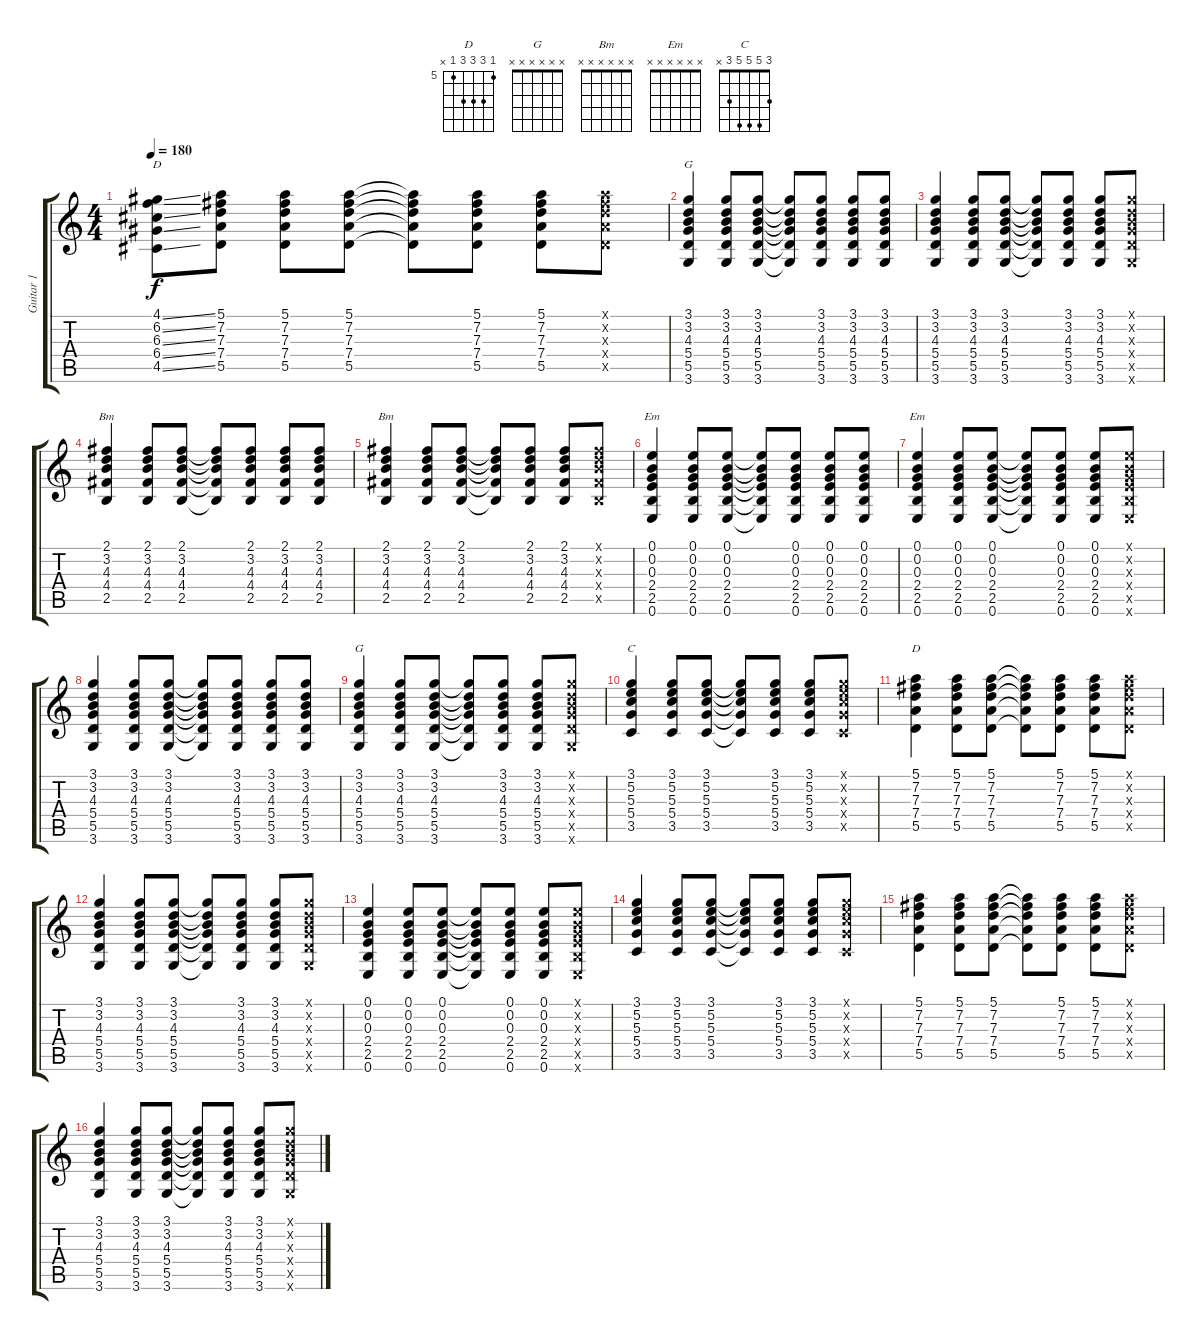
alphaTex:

\track ("Guitar 1" "Guitar 1") {instrument overdrivenguitar}
\staff {score tabs}
\tuning (E4 B3 G3 D3 A2 E2) {hide}
\chord ("D" x x x x x x) {firstfret 0}
\chord ("G" 3 3 4 5 5 3)
\chord ("Bm" 2 3 4 4 2 x)
\chord ("Bm" x x x x x x) {firstfret 0}
\chord ("Em" 0 0 0 2 2 0)
\chord ("Em" x x x x x x) {firstfret 0}
\chord ("G" x x x x x x) {firstfret 0}
\chord ("C" 3 5 5 5 3 x)
\chord ("D" 5 7 7 7 5 x) {firstfret 5}
\ts (4 4)
\tempo 180
\clef g2
\ks c
(4.1{ss} 6.2{ss} 6.3{ss} 6.4{ss} 4.5{ss}).8{ch "D" dy f} (5.1 7.2 7.3 7.4 5.5).8 (5.1 7.2 7.3 7.4 5.5).8 (5.1 7.2 7.3 7.4 5.5).8 (5.1{t} 7.2{t} 7.3{t} 7.4{t} 5.5{t}).8 (5.1 7.2 7.3 7.4 5.5).8 (5.1 7.2 7.3 7.4 5.5).8 (5.1{x} 7.2{x} 7.3{x} 7.4{x} 5.5{x}).8 |
(3.1 3.2 4.3 5.4 5.5 3.6).4{ch "G"} (3.1 3.2 4.3 5.4 5.5 3.6).8 (3.1 3.2 4.3 5.4 5.5 3.6).8 (3.1{t} 3.2{t} 4.3{t} 5.4{t} 5.5{t} 3.6{t}).8 (3.1 3.2 4.3 5.4 5.5 3.6).8 (3.1 3.2 4.3 5.4 5.5 3.6).8 (3.1 3.2 4.3 5.4 5.5 3.6).8 |
(3.1 3.2 4.3 5.4 5.5 3.6).4 (3.1 3.2 4.3 5.4 5.5 3.6).8 (3.1 3.2 4.3 5.4 5.5 3.6).8 (3.1{t} 3.2{t} 4.3{t} 5.4{t} 5.5{t} 3.6{t}).8 (3.1 3.2 4.3 5.4 5.5 3.6).8 (3.1 3.2 4.3 5.4 5.5 3.6).8 (3.1{x} 3.2{x} 4.3{x} 5.4{x} 5.5{x} 3.6{x}).8 |
(2.1 3.2 4.3 4.4 2.5).4{ch "Bm"} (2.1 3.2 4.3 4.4 2.5).8 (2.1 3.2 4.3 4.4 2.5).8 (2.1{t} 3.2{t} 4.3{t} 4.4{t} 2.5{t}).8 (2.1 3.2 4.3 4.4 2.5).8 (2.1 3.2 4.3 4.4 2.5).8 (2.1 3.2 4.3 4.4 2.5).8 |
(2.1 3.2 4.3 4.4 2.5).4{ch "Bm"} (2.1 3.2 4.3 4.4 2.5).8 (2.1 3.2 4.3 4.4 2.5).8 (2.1{t} 3.2{t} 4.3{t} 4.4{t} 2.5{t}).8 (2.1 3.2 4.3 4.4 2.5).8 (2.1 3.2 4.3 4.4 2.5).8 (2.1{x} 3.2{x} 4.3{x} 4.4{x} 2.5{x}).8 |
(0.1 0.2 0.3 2.4 2.5 0.6).4{ch "Em"} (0.1 0.2 0.3 2.4 2.5 0.6).8 (0.1 0.2 0.3 2.4 2.5 0.6).8 (0.1{t} 0.2{t} 0.3{t} 2.4{t} 2.5{t} 0.6{t}).8 (0.1 0.2 0.3 2.4 2.5 0.6).8 (0.1 0.2 0.3 2.4 2.5 0.6).8 (0.1 0.2 0.3 2.4 2.5 0.6).8 |
(0.1 0.2 0.3 2.4 2.5 0.6).4{ch "Em"} (0.1 0.2 0.3 2.4 2.5 0.6).8 (0.1 0.2 0.3 2.4 2.5 0.6).8 (0.1{t} 0.2{t} 0.3{t} 2.4{t} 2.5{t} 0.6{t}).8 (0.1 0.2 0.3 2.4 2.5 0.6).8 (0.1 0.2 0.3 2.4 2.5 0.6).8 (0.1{x} 0.2{x} 0.3{x} 2.4{x} 2.5{x} 0.6{x}).8 |
(3.1 3.2 4.3 5.4 5.5 3.6).4 (3.1 3.2 4.3 5.4 5.5 3.6).8 (3.1 3.2 4.3 5.4 5.5 3.6).8 (3.1{t} 3.2{t} 4.3{t} 5.4{t} 5.5{t} 3.6{t}).8 (3.1 3.2 4.3 5.4 5.5 3.6).8 (3.1 3.2 4.3 5.4 5.5 3.6).8 (3.1 3.2 4.3 5.4 5.5 3.6).8 |
(3.1 3.2 4.3 5.4 5.5 3.6).4{ch "G"} (3.1 3.2 4.3 5.4 5.5 3.6).8 (3.1 3.2 4.3 5.4 5.5 3.6).8 (3.1{t} 3.2{t} 4.3{t} 5.4{t} 5.5{t} 3.6{t}).8 (3.1 3.2 4.3 5.4 5.5 3.6).8 (3.1 3.2 4.3 5.4 5.5 3.6).8 (3.1{x} 3.2{x} 4.3{x} 5.4{x} 5.5{x} 3.6{x}).8 |
(3.1 5.2 5.3 5.4 3.5).4{ch "C"} (3.1 5.2 5.3 5.4 3.5).8 (3.1 5.2 5.3 5.4 3.5).8 (3.1{t} 5.2{t} 5.3{t} 5.4{t} 3.5{t}).8 (3.1 5.2 5.3 5.4 3.5).8 (3.1 5.2 5.3 5.4 3.5).8 (3.1{x} 5.2{x} 5.3{x} 5.4{x} 3.5{x}).8 |
(5.1 7.2 7.3 7.4 5.5).4{ch "D"} (5.1 7.2 7.3 7.4 5.5).8 (5.1 7.2 7.3 7.4 5.5).8 (5.1{t} 7.2{t} 7.3{t} 7.4{t} 5.5{t}).8 (5.1 7.2 7.3 7.4 5.5).8 (5.1 7.2 7.3 7.4 5.5).8 (5.1{x} 7.2{x} 7.3{x} 7.4{x} 5.5{x}).8 |
(3.1 3.2 4.3 5.4 5.5 3.6).4 (3.1 3.2 4.3 5.4 5.5 3.6).8 (3.1 3.2 4.3 5.4 5.5 3.6).8 (3.1{t} 3.2{t} 4.3{t} 5.4{t} 5.5{t} 3.6{t}).8 (3.1 3.2 4.3 5.4 5.5 3.6).8 (3.1 3.2 4.3 5.4 5.5 3.6).8 (3.1{x} 3.2{x} 4.3{x} 5.4{x} 5.5{x} 3.6{x}).8 |
(0.1 0.2 0.3 2.4 2.5 0.6).4 (0.1 0.2 0.3 2.4 2.5 0.6).8 (0.1 0.2 0.3 2.4 2.5 0.6).8 (0.1{t} 0.2{t} 0.3{t} 2.4{t} 2.5{t} 0.6{t}).8 (0.1 0.2 0.3 2.4 2.5 0.6).8 (0.1 0.2 0.3 2.4 2.5 0.6).8 (0.1{x} 0.2{x} 0.3{x} 2.4{x} 2.5{x} 0.6{x}).8 |
(3.1 5.2 5.3 5.4 3.5).4 (3.1 5.2 5.3 5.4 3.5).8 (3.1 5.2 5.3 5.4 3.5).8 (3.1{t} 5.2{t} 5.3{t} 5.4{t} 3.5{t}).8 (3.1 5.2 5.3 5.4 3.5).8 (3.1 5.2 5.3 5.4 3.5).8 (3.1{x} 5.2{x} 5.3{x} 5.4{x} 3.5{x}).8 |
(5.1 7.2 7.3 7.4 5.5).4 (5.1 7.2 7.3 7.4 5.5).8 (5.1 7.2 7.3 7.4 5.5).8 (5.1{t} 7.2{t} 7.3{t} 7.4{t} 5.5{t}).8 (5.1 7.2 7.3 7.4 5.5).8 (5.1 7.2 7.3 7.4 5.5).8 (5.1{x} 7.2{x} 7.3{x} 7.4{x} 5.5{x}).8 |
(3.1 3.2 4.3 5.4 5.5 3.6).4 (3.1 3.2 4.3 5.4 5.5 3.6).8 (3.1 3.2 4.3 5.4 5.5 3.6).8 (3.1{t} 3.2{t} 4.3{t} 5.4{t} 5.5{t} 3.6{t}).8 (3.1 3.2 4.3 5.4 5.5 3.6).8 (3.1 3.2 4.3 5.4 5.5 3.6).8 (3.1{x} 3.2{x} 4.3{x} 5.4{x} 5.5{x} 3.6{x}).8
